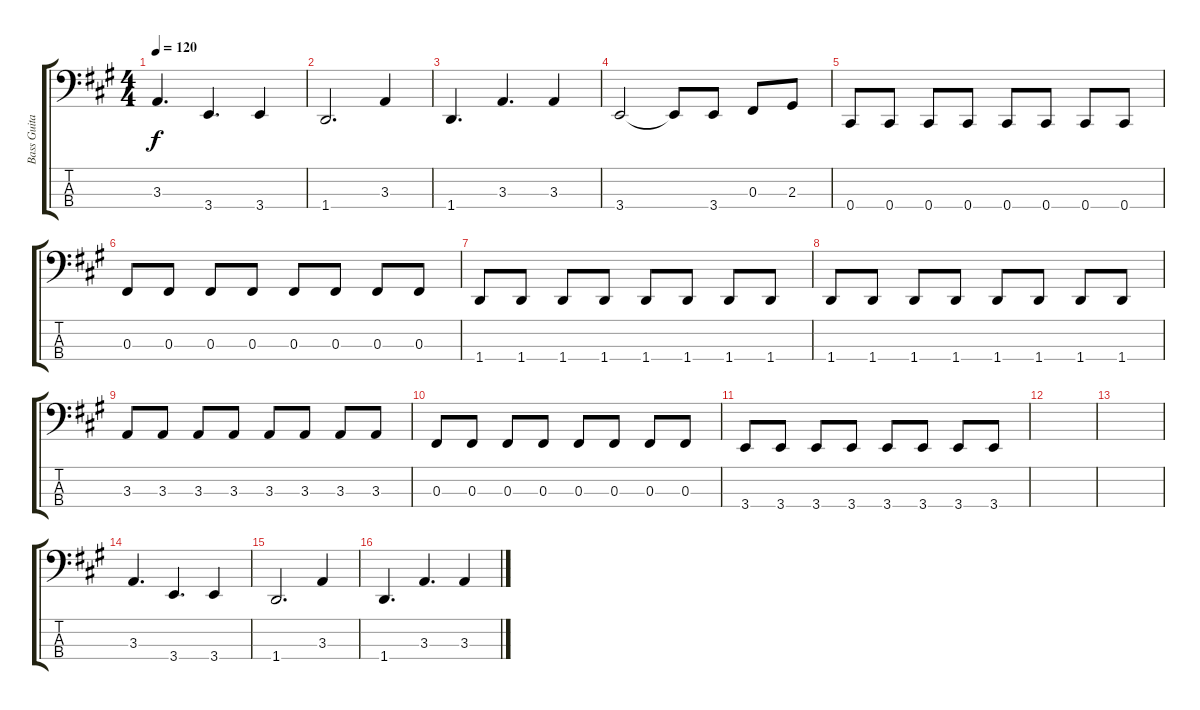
\track ("Bass Guitar" "Bass Guita") {instrument slapbass1}
\staff {score tabs}
\tuning (E2 B1 Gb1 Db1) {hide}
\ts (4 4)
\tempo 120
\clef f4
\ks a
3.3.4{d dy f} 3.4.4{d} 3.4.4 |
1.4.2{d} 3.3.4 |
1.4.4{d} 3.3.4{d} 3.3.4 |
3.4.2 3.4{t}.8 3.4.8 0.3.8 2.3.8 |
0.4.8 0.4.8 0.4.8 0.4.8 0.4.8 0.4.8 0.4.8 0.4.8 |
0.3.8 0.3.8 0.3.8 0.3.8 0.3.8 0.3.8 0.3.8 0.3.8 |
1.4.8 1.4.8 1.4.8 1.4.8 1.4.8 1.4.8 1.4.8 1.4.8 |
1.4.8 1.4.8 1.4.8 1.4.8 1.4.8 1.4.8 1.4.8 1.4.8 |
3.3.8 3.3.8 3.3.8 3.3.8 3.3.8 3.3.8 3.3.8 3.3.8 |
0.3.8 0.3.8 0.3.8 0.3.8 0.3.8 0.3.8 0.3.8 0.3.8 |
3.4.8 3.4.8 3.4.8 3.4.8 3.4.8 3.4.8 3.4.8 3.4.8 |
|
|
3.3.4{d} 3.4.4{d} 3.4.4 |
1.4.2{d} 3.3.4 |
1.4.4{d} 3.3.4{d} 3.3.4
